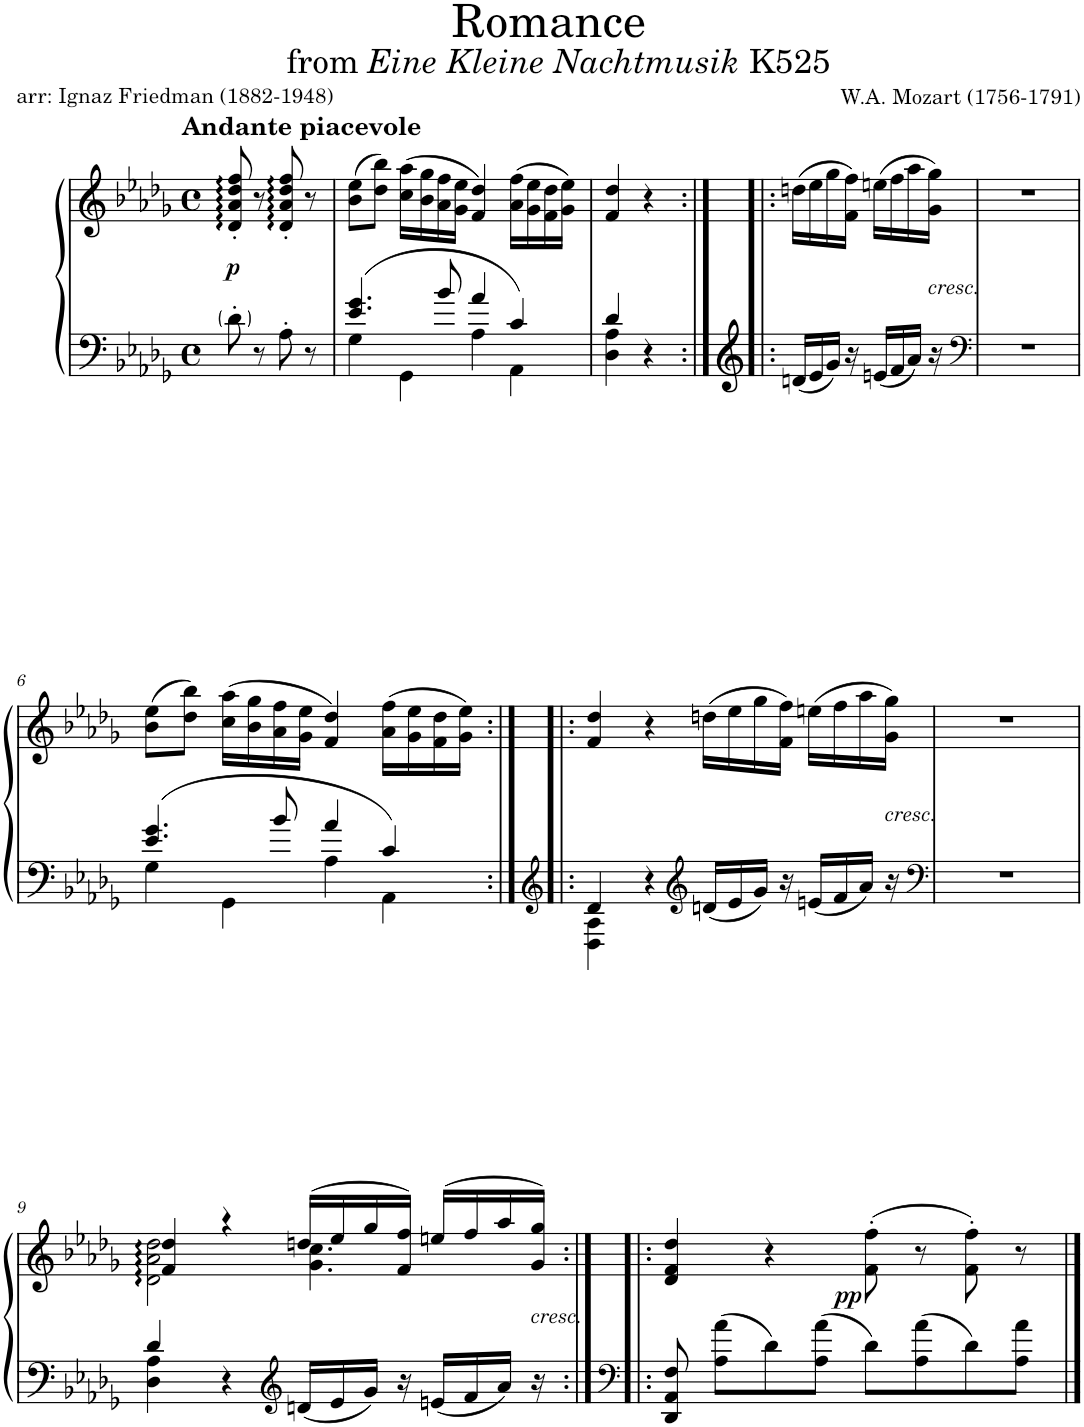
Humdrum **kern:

**kern	**kern	**dynam
*part1	*part1	*part1
*staff2	*staff1	*staff1/2
*I"Piano	*	*
*I'Pno.	*	*
*clefF4	*clefG2	*
*k[b-e-a-d-g-]	*k[b-e-a-d-g-]	*
*M4/4	*M4/4	*
*met(c)	*met(c)	*
=1	=1	=1
!	!LO:TX:a:B:t=Andante piacevole	!
!	!	!LO:DY:b
8d-'\	8d-/::' 8a-/::' 8dd-/::' 8ff/::'	p
8r	8r	.
8A-'\	8d-/::' 8a-/::' 8dd-/::' 8ff/::'	.
8r	8r	.
=2	=2	=2
*^	*	*
4.e-/ 4.g-/	4G-\	(8b-\ 8ee-\L	.
.	.	8dd-\ 8bb-\J)	.
.	4GG-\	(16cc\ 16aa-\LL	.
.	.	16b-\ 16gg-\	.
8b-/	.	16a-\ 16ff\	.
.	.	16g-\ 16ee-\JJ	.
4a-/	4A-\	4f/ 4dd-/)	.
4c/	4AA-\	(16a-\ 16ff\LL	.
.	.	16g-\ 16ee-\	.
.	.	16f\ 16dd-\	.
.	.	16g-\ 16ee-\JJ)	.
=3	=3	=3	=3
4d-/	4D-\ 4A-\	4f/ 4dd-/	.
4r	4ryy	4r	.
*v	*v	*	*
=4:|!|:	=4:|!|:	=4:|!|:
16dn/LL	(16ddn\LL	.
16e-/	16ee-\	.
16g-/JJ	16gg-\	.
16r	16f\ 16ff\JJ)	.
16en/LL	(16een\LL	.
16f/	16ff\	.
16a-/JJ	16aa-\	.
!	!LO:TX:b:i:t=cresc.	!
16r	16g-\ 16gg-\JJ)	.
=5	=5	=5
*clefF4	*	*
1r	1r	.
!!LO:LB:g=z
=6	=6	=6
*^	*	*
4.e-/ 4.g-/	4G-\	(8b-\ 8ee-\L	.
.	.	8dd-\ 8bb-\J)	.
.	4GG-\	(16cc\ 16aa-\LL	.
.	.	16b-\ 16gg-\	.
8b-/	.	16a-\ 16ff\	.
.	.	16g-\ 16ee-\JJ	.
4a-/	4A-\	4f/ 4dd-/)	.
4c/	4AA-\	(16a-\ 16ff\LL	.
.	.	16g-\ 16ee-\	.
.	.	16f\ 16dd-\	.
.	.	16g-\ 16ee-\JJ)	.
=7:|!|:	=7:|!|:	=7:|!|:	=7:|!|:
*clefG2	*	*	*
4d-/	4D-\ 4A-\	4f/ 4dd-/	.
4r	2.ryy	4r	.
*clefG2	*	*	*
16dn/LL	.	(16ddn\LL	.
16e-/	.	16ee-\	.
16g-/JJ	.	16gg-\	.
16r	.	16f\ 16ff\JJ)	.
16en/LL	.	(16een\LL	.
16f/	.	16ff\	.
16a-/JJ	.	16aa-\	.
!	!	!LO:TX:b:i:t=cresc.	!
16r	.	16g-\ 16gg-\JJ)	.
*v	*v	*	*
=8	=8	=8
*clefF4	*	*
1r	1r	.
!!LO:LB:g=z
=9	=9	=9
*^	*^	*
4d-/	4D-\ 4A-\	4f/ 4dd-/	2d-\:: 2a-\:: 2dd-\::	.
4r	2.ryy	4r	.	.
*clefG2	*	*	*	*
16dn/LL	.	(16ddn/LL	4.g-\ 4.cc\	.
16e-/	.	16ee-/	.	.
16g-/JJ	.	16gg-/	.	.
16r	.	16f/ 16ff/JJ)	.	.
16en/LL	.	(16een/LL	.	.
16f/	.	16ff/	.	.
16a-/JJ	.	16aa-/	8ryy	.
!	!	!LO:TX:b:i:t=cresc.	!	!
16r	.	16g-/ 16gg-/JJ)	.	.
*v	*v	*	*	*
*	*v	*v	*
=10:|!|:	=10:|!|:	=10:|!|:
*clefF4	*	*
8DD-/ 8AA-/ 8F/	4d-/ 4f/ 4dd-/	.
8A-\ 8a-\L	.	.
8d-\	4r	.
8A-\ 8a-\J	.	.
!	!	!LO:DY:b
8d-\L	(8f\' 8ff\'	pp
8A-\ 8a-\	8r	.
8d-\	8f\' 8ff\')	.
8A-\ 8a-\J	8r	.
==	==	==
*-	*-	*-
